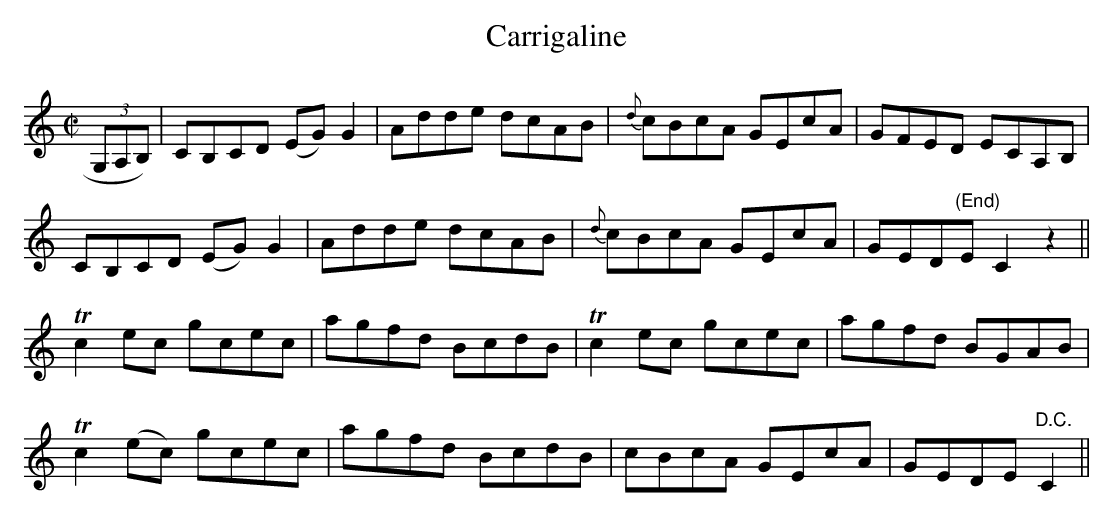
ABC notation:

X:1
T: Carrigaline
M: C|
L: 1/8
K: C
(3G,A,B,)|CB,CD (EG)G2|Adde dcAB|{d}cBcA GEcA|GFED ECA,B,|
CB,CD (EG)G2|Adde dcAB|{d}cBcA GEcA|GED"(End)"E C2z2||
Tc2ec gcec|agfd BcdB|Tc2ec gcec|agfd BGAB|
Tc2(ec) gcec|agfd BcdB|cBcA GEcA|GEDE "D.C."C2||
